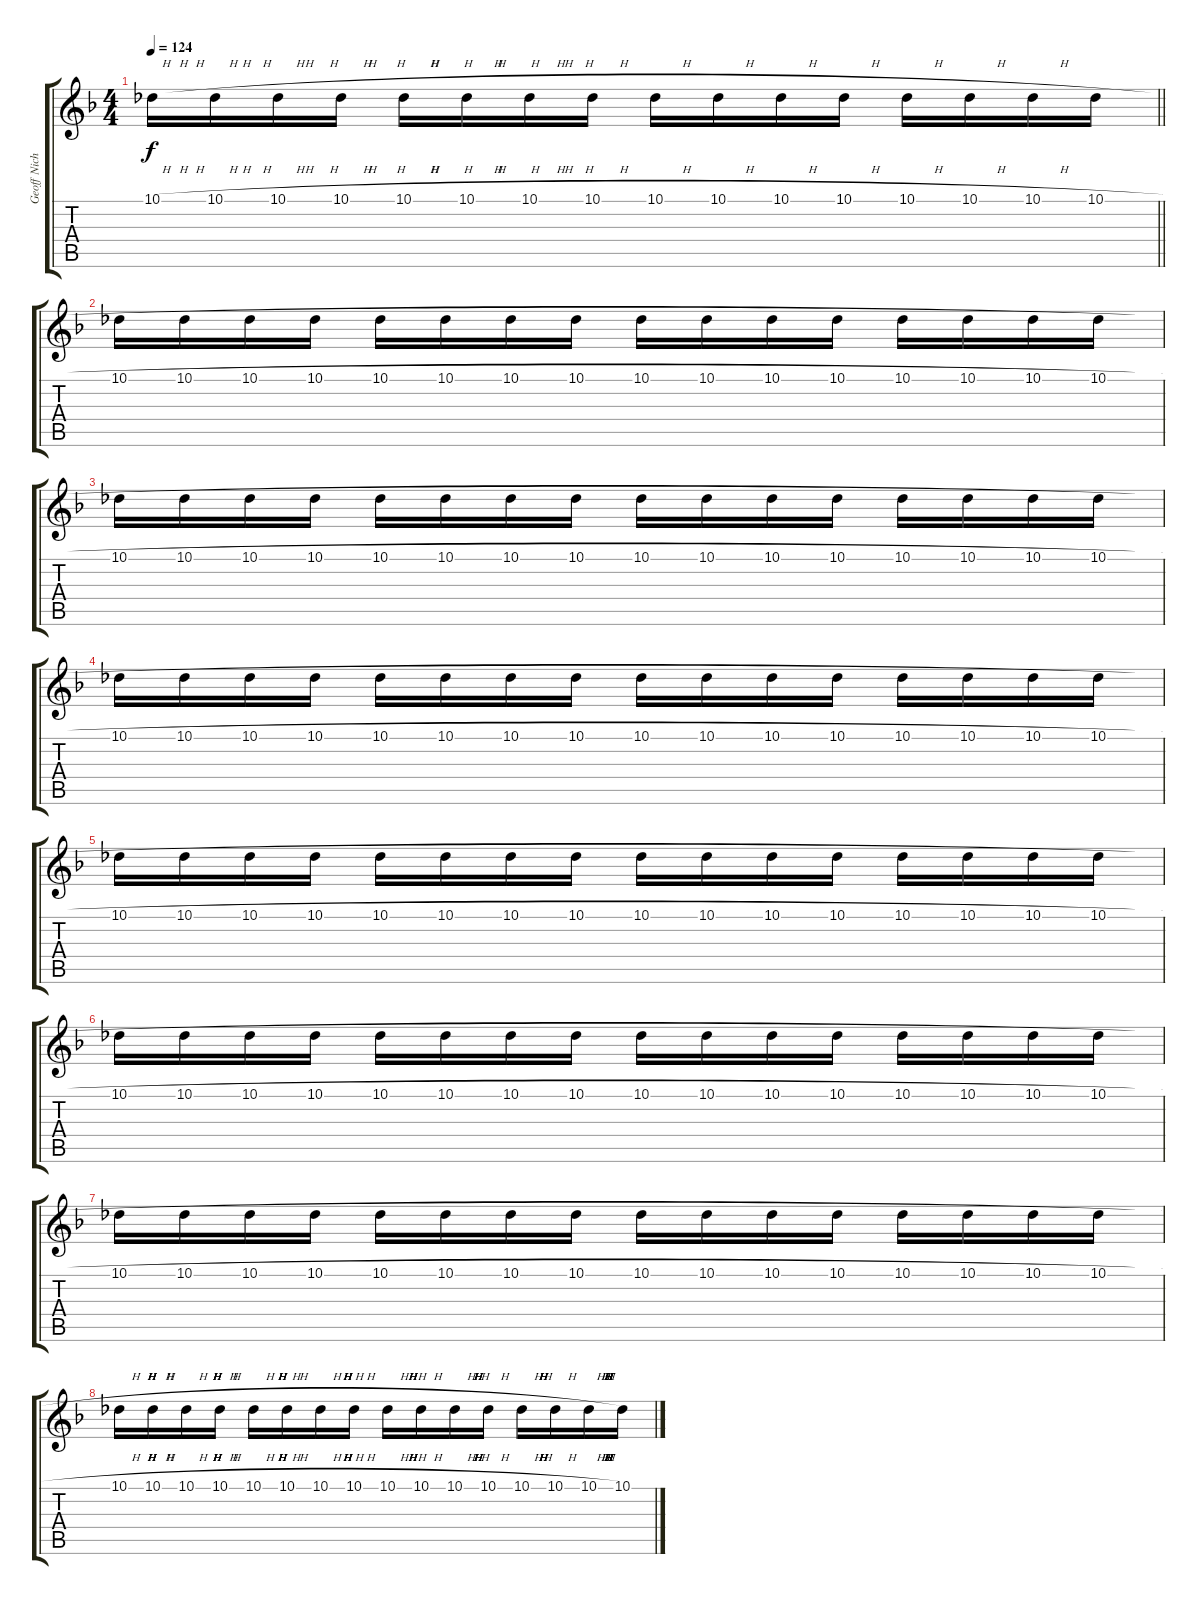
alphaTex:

\track ("Geoff Nichols" "Geoff Nich") {instrument synthstrings1}
\staff {score tabs}
\tuning (Eb4 Bb3 Gb3 Db3 Ab2 Eb2) {hide}
\ts (4 4)
\tempo 124
\clef g2
\barLineRight lightlight
\ks f
10.1{h}.16{dy f} 10.1{h}.16 10.1{h}.16 10.1{h}.16 10.1{h}.16 10.1{h}.16 10.1{h}.16 10.1{h}.16 10.1{h}.16 10.1{h}.16 10.1{h}.16 10.1{h}.16 10.1{h}.16 10.1{h}.16 10.1{h}.16 10.1{h}.16 |
10.1{h}.16 10.1{h}.16 10.1{h}.16 10.1{h}.16 10.1{h}.16 10.1{h}.16 10.1{h}.16 10.1{h}.16 10.1{h}.16 10.1{h}.16 10.1{h}.16 10.1{h}.16 10.1{h}.16 10.1{h}.16 10.1{h}.16 10.1{h}.16 |
10.1{h}.16 10.1{h}.16 10.1{h}.16 10.1{h}.16 10.1{h}.16 10.1{h}.16 10.1{h}.16 10.1{h}.16 10.1{h}.16 10.1{h}.16 10.1{h}.16 10.1{h}.16 10.1{h}.16 10.1{h}.16 10.1{h}.16 10.1{h}.16 |
10.1{h}.16 10.1{h}.16 10.1{h}.16 10.1{h}.16 10.1{h}.16 10.1{h}.16 10.1{h}.16 10.1{h}.16 10.1{h}.16 10.1{h}.16 10.1{h}.16 10.1{h}.16 10.1{h}.16 10.1{h}.16 10.1{h}.16 10.1{h}.16 |
10.1{h}.16 10.1{h}.16 10.1{h}.16 10.1{h}.16 10.1{h}.16 10.1{h}.16 10.1{h}.16 10.1{h}.16 10.1{h}.16 10.1{h}.16 10.1{h}.16 10.1{h}.16 10.1{h}.16 10.1{h}.16 10.1{h}.16 10.1{h}.16 |
10.1{h}.16 10.1{h}.16 10.1{h}.16 10.1{h}.16 10.1{h}.16 10.1{h}.16 10.1{h}.16 10.1{h}.16 10.1{h}.16 10.1{h}.16 10.1{h}.16 10.1{h}.16 10.1{h}.16 10.1{h}.16 10.1{h}.16 10.1{h}.16 |
10.1{h}.16 10.1{h}.16 10.1{h}.16 10.1{h}.16 10.1{h}.16 10.1{h}.16 10.1{h}.16 10.1{h}.16 10.1{h}.16 10.1{h}.16 10.1{h}.16 10.1{h}.16 10.1{h}.16 10.1{h}.16 10.1{h}.16 10.1{h}.16 |
10.1{h}.16 10.1{h}.16 10.1{h}.16 10.1{h}.16 10.1{h}.16 10.1{h}.16 10.1{h}.16 10.1{h}.16 10.1{h}.16 10.1{h}.16 10.1{h}.16 10.1{h}.16 10.1{h}.16 10.1{h}.16 10.1{h}.16 10.1{h}.16
